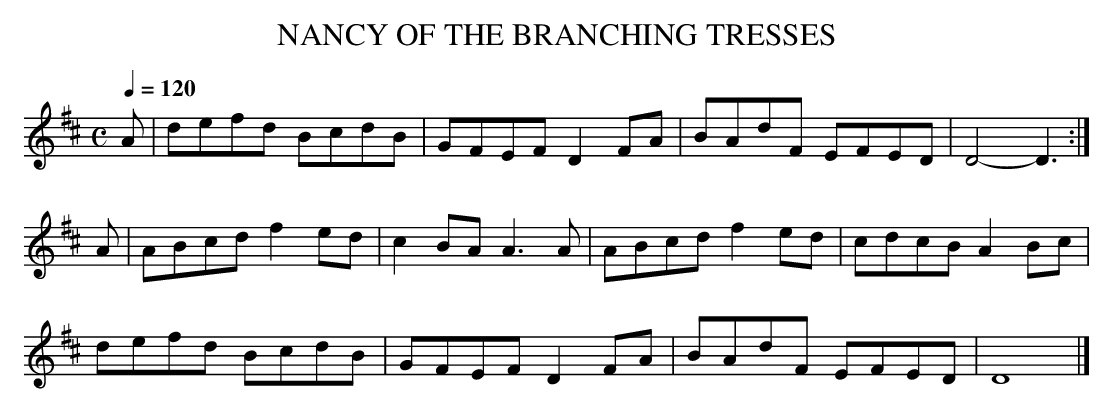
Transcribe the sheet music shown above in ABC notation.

X:1
T:NANCY OF THE BRANCHING TRESSES
Q:1/4=120
L:1/8
M:C
K:D
A|defd BcdB|GFEF D2FA|BAdF EFED|D4-D3 :|
A|ABcd f2ed|c2BA A3A|ABcd f2ed|cdcB A2Bc|
defd BcdB|GFEF D2FA|BAdF EFED|D8|]
